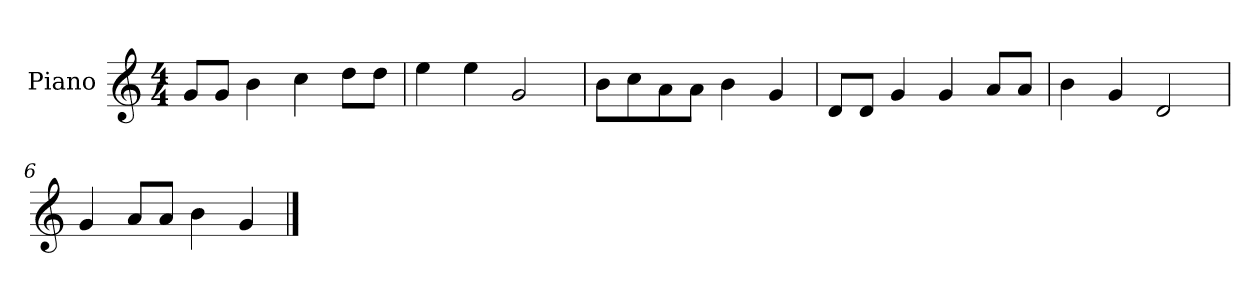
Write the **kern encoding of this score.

**kern
*part1
*staff1
*I"Piano
*I'P-no
*clefG2
*k[]
*M4/4
*MM90
=1
8g/L
8g/J
4b\
4cc\
8dd\L
8dd\J
=2
4ee\
4ee\
2g/
=3
8b\L
8cc\
8a\
8a\J
4b\
4g/
=4
8d/L
8d/J
4g/
4g/
8a/L
8a/J
=5
4b\
4g/
2d/
=6
4g/
8a/L
8a/J
4b\
4g/
==
*-
